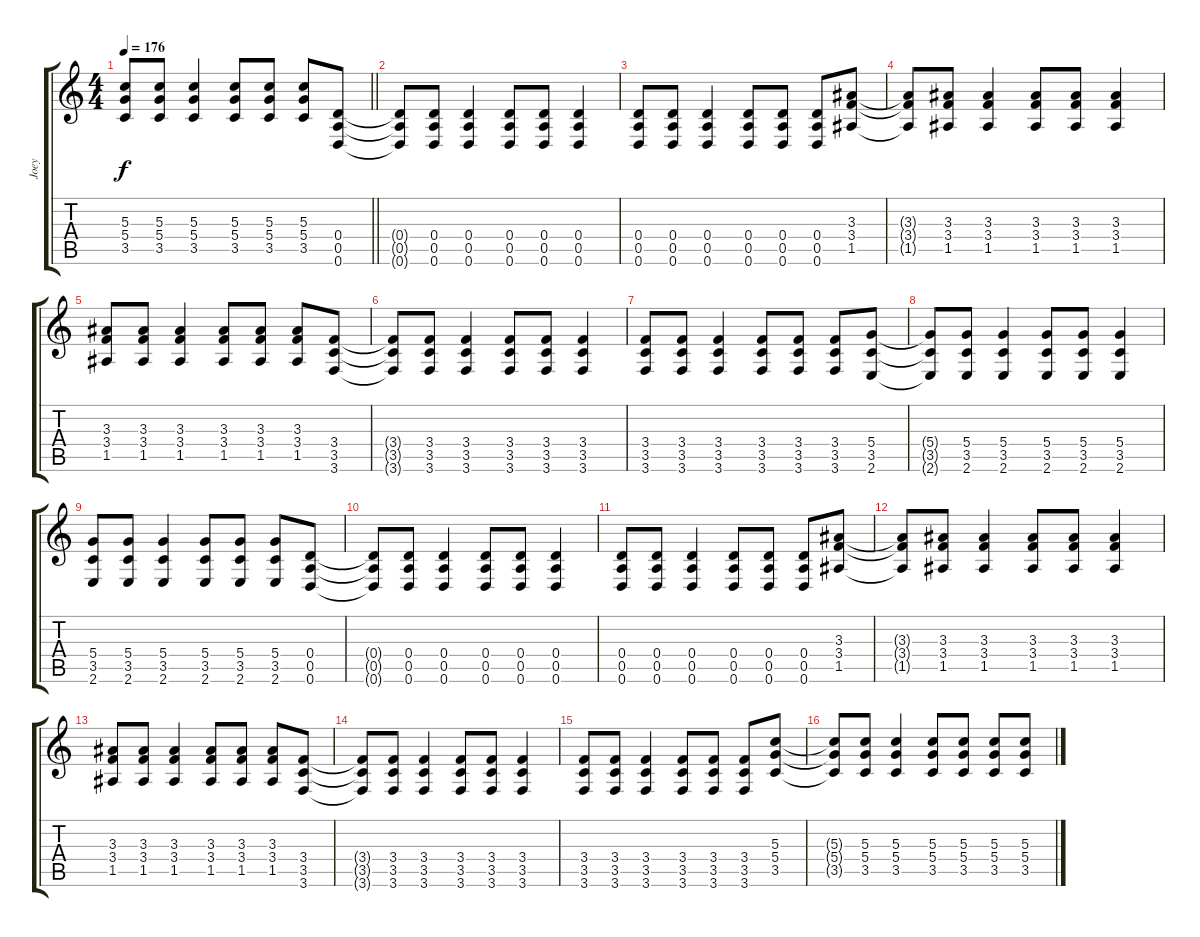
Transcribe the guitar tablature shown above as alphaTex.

\track ("Joey" "Joey") {instrument overdrivenguitar}
\staff {score tabs}
\tuning (E4 B3 G3 D3 A2 D2) {hide}
\ts (4 4)
\tempo 176
\clef g2
\barLineRight lightlight
\ks c
(5.3 5.4 3.5).8{dy f} (5.3 5.4 3.5).8 (5.3 5.4 3.5).4 (5.3 5.4 3.5).8 (5.3 5.4 3.5).8 (5.3 5.4 3.5).8 (0.4 0.5 0.6).8 |
(0.4{t} 0.5{t} 0.6{t}).8 (0.4 0.5 0.6).8 (0.4 0.5 0.6).4 (0.4 0.5 0.6).8 (0.4 0.5 0.6).8 (0.4 0.5 0.6).4 |
(0.4 0.5 0.6).8 (0.4 0.5 0.6).8 (0.4 0.5 0.6).4 (0.4 0.5 0.6).8 (0.4 0.5 0.6).8 (0.4 0.5 0.6).8 (3.3 3.4 1.5).8 |
(3.3{t} 3.4{t} 1.5{t}).8 (3.3 3.4 1.5).8 (3.3 3.4 1.5).4 (3.3 3.4 1.5).8 (3.3 3.4 1.5).8 (3.3 3.4 1.5).4 |
(3.3 3.4 1.5).8 (3.3 3.4 1.5).8 (3.3 3.4 1.5).4 (3.3 3.4 1.5).8 (3.3 3.4 1.5).8 (3.3 3.4 1.5).8 (3.4 3.5 3.6).8 |
(3.4{t} 3.5{t} 3.6{t}).8 (3.4 3.5 3.6).8 (3.4 3.5 3.6).4 (3.4 3.5 3.6).8 (3.4 3.5 3.6).8 (3.4 3.5 3.6).4 |
(3.4 3.5 3.6).8 (3.4 3.5 3.6).8 (3.4 3.5 3.6).4 (3.4 3.5 3.6).8 (3.4 3.5 3.6).8 (3.4 3.5 3.6).8 (5.4 3.5 2.6).8 |
(5.4{t} 3.5{t} 2.6{t}).8 (5.4 3.5 2.6).8 (5.4 3.5 2.6).4 (5.4 3.5 2.6).8 (5.4 3.5 2.6).8 (5.4 3.5 2.6).4 |
(5.4 3.5 2.6).8 (5.4 3.5 2.6).8 (5.4 3.5 2.6).4 (5.4 3.5 2.6).8 (5.4 3.5 2.6).8 (5.4 3.5 2.6).8 (0.4 0.5 0.6).8 |
(0.4{t} 0.5{t} 0.6{t}).8 (0.4 0.5 0.6).8 (0.4 0.5 0.6).4 (0.4 0.5 0.6).8 (0.4 0.5 0.6).8 (0.4 0.5 0.6).4 |
(0.4 0.5 0.6).8 (0.4 0.5 0.6).8 (0.4 0.5 0.6).4 (0.4 0.5 0.6).8 (0.4 0.5 0.6).8 (0.4 0.5 0.6).8 (3.3 3.4 1.5).8 |
(3.3{t} 3.4{t} 1.5{t}).8 (3.3 3.4 1.5).8 (3.3 3.4 1.5).4 (3.3 3.4 1.5).8 (3.3 3.4 1.5).8 (3.3 3.4 1.5).4 |
(3.3 3.4 1.5).8 (3.3 3.4 1.5).8 (3.3 3.4 1.5).4 (3.3 3.4 1.5).8 (3.3 3.4 1.5).8 (3.3 3.4 1.5).8 (3.4 3.5 3.6).8 |
(3.4{t} 3.5{t} 3.6{t}).8 (3.4 3.5 3.6).8 (3.4 3.5 3.6).4 (3.4 3.5 3.6).8 (3.4 3.5 3.6).8 (3.4 3.5 3.6).4 |
(3.4 3.5 3.6).8 (3.4 3.5 3.6).8 (3.4 3.5 3.6).4 (3.4 3.5 3.6).8 (3.4 3.5 3.6).8 (3.4 3.5 3.6).8 (5.3 5.4 3.5).8 |
(5.3{t} 5.4{t} 3.5{t}).8 (5.3 5.4 3.5).8 (5.3 5.4 3.5).4 (5.3 5.4 3.5).8 (5.3 5.4 3.5).8 (5.3 5.4 3.5).8 (5.3 5.4 3.5).8
